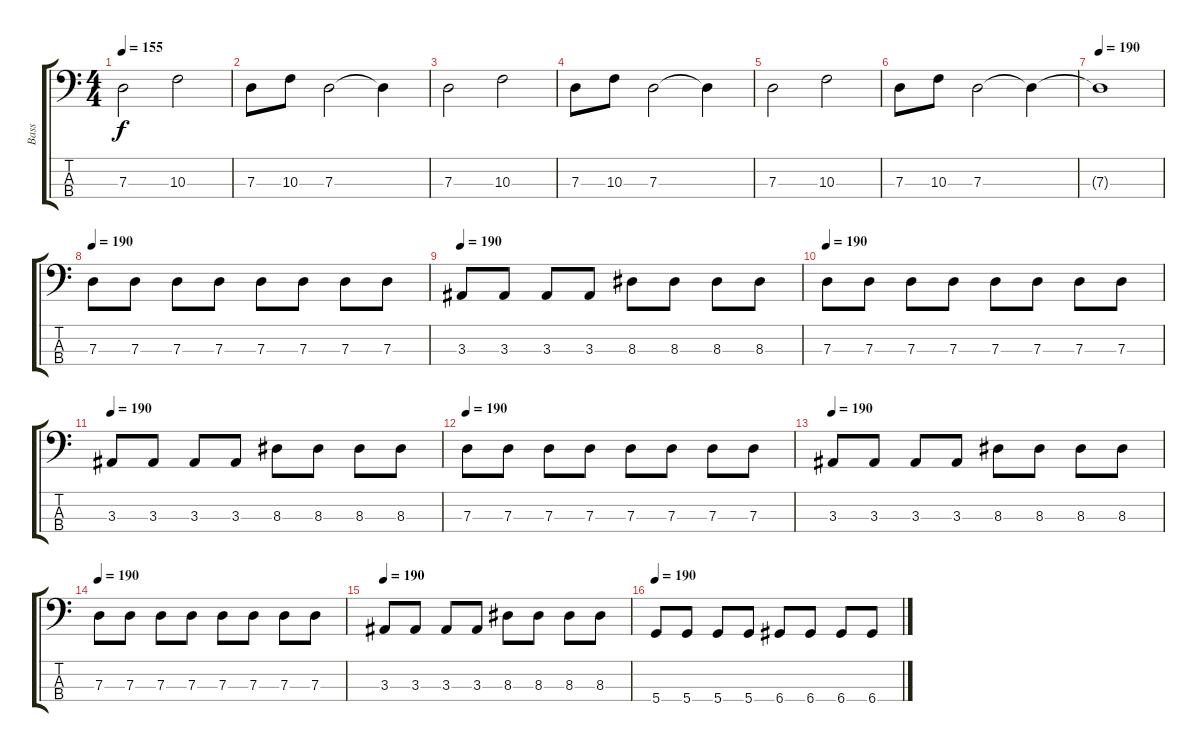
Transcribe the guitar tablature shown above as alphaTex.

\track ("Bass" "Bass") {instrument electricbasspick}
\staff {score tabs}
\tuning (F2 C2 G1 D1) {hide}
\ts (4 4)
\tempo 155
\clef f4
\ks c
7.3.2{dy f} 10.3.2 |
7.3.8 10.3.8 7.3.2 7.3{t}.4 |
7.3.2 10.3.2 |
7.3.8 10.3.8 7.3.2 7.3{t}.4 |
7.3.2 10.3.2 |
7.3.8 10.3.8 7.3.2 7.3{t}.4 |
\tempo 190
7.3{t}.1 |
\tempo 190
7.3.8 7.3.8 7.3.8 7.3.8 7.3.8 7.3.8 7.3.8 7.3.8 |
\tempo 190
3.3.8 3.3.8 3.3.8 3.3.8 8.3.8 8.3.8 8.3.8 8.3.8 |
\tempo 190
7.3.8 7.3.8 7.3.8 7.3.8 7.3.8 7.3.8 7.3.8 7.3.8 |
\tempo 190
3.3.8 3.3.8 3.3.8 3.3.8 8.3.8 8.3.8 8.3.8 8.3.8 |
\tempo 190
7.3.8 7.3.8 7.3.8 7.3.8 7.3.8 7.3.8 7.3.8 7.3.8 |
\tempo 190
3.3.8 3.3.8 3.3.8 3.3.8 8.3.8 8.3.8 8.3.8 8.3.8 |
\tempo 190
7.3.8 7.3.8 7.3.8 7.3.8 7.3.8 7.3.8 7.3.8 7.3.8 |
\tempo 190
3.3.8 3.3.8 3.3.8 3.3.8 8.3.8 8.3.8 8.3.8 8.3.8 |
\tempo 190
5.4.8 5.4.8 5.4.8 5.4.8 6.4.8 6.4.8 6.4.8 6.4.8
